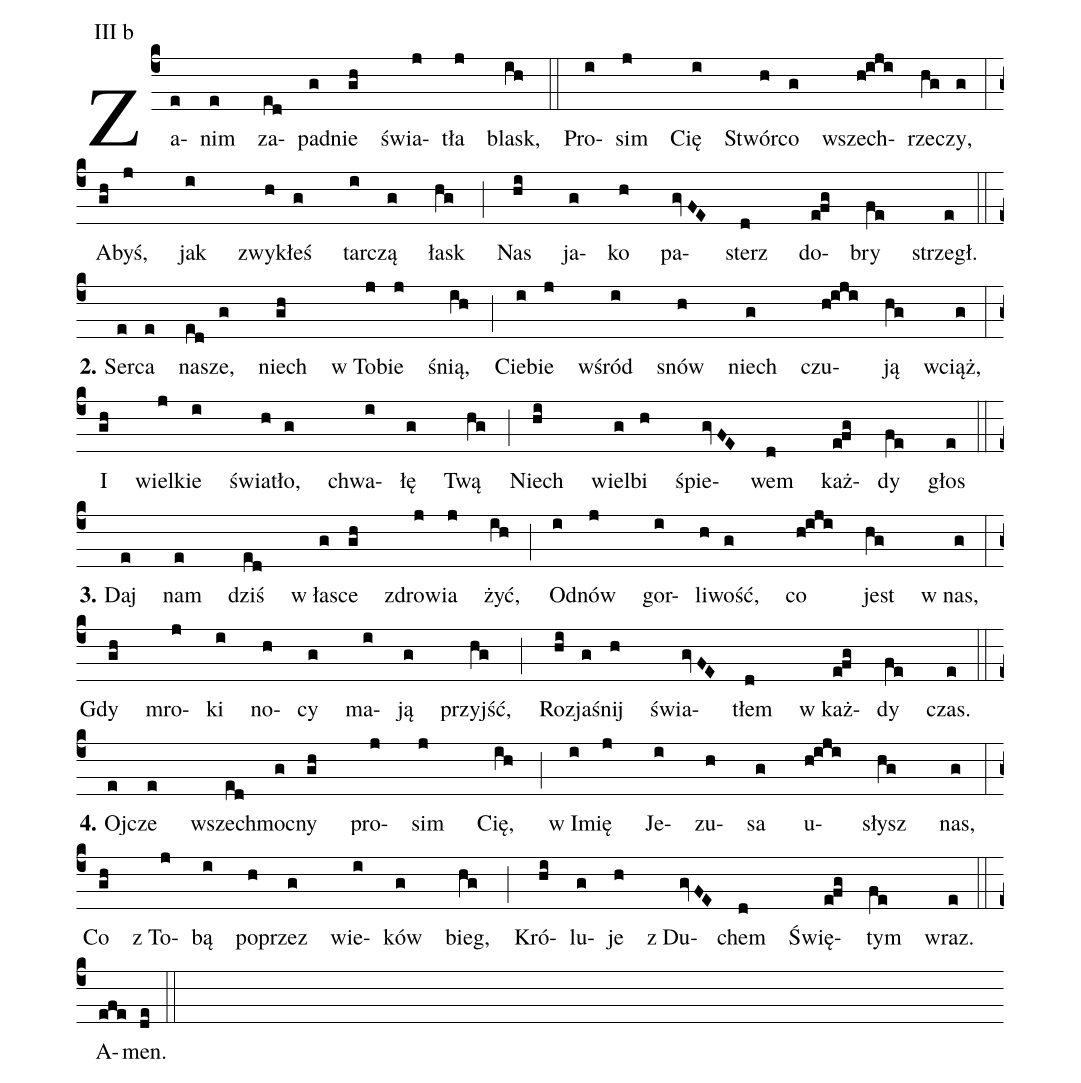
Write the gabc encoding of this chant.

annotation: III b;
%%
(c4)Za(e)nim(e) za(ed)pad(g)nie(gh) świa(j)tła(j) blask,(ih) (::)
Pro(i)sim(j) Cię(i) Stwór(h)co(g) wszech(h!iji)rze(hg)czy,(g) (:) (z)
A(gh)byś,(j) jak(i) zwy(h)kłeś(g) tar(i)czą(g) łask(hg) (;)
Nas(hi) ja(g)ko(h) pa(gvFE)sterz(d) do(efg)bry(fe) strzegł.(e) (::) (z)

<b>2. </b>Ser(e)ca(e) na(ed)sze,(g) niech(gh) w To(j)bie(j) śnią,(ih) (;)
Cie(i)bie(j) wśród(i) snów(h) niech(g) czu(h!iji)ją(hg) wciąż,(g) (:) (z)
I(gh) wiel(j)kie(i) świa(h)tło,(g) chwa(i)łę(g) Twą(hg) (;)
Niech(hi) wiel(g)bi(h) śpie(gvFE)wem(d) każ(efg)dy(fe) głos(e) (::) (z)

<b>3. </b>Daj(e) nam(e) dziś(ed) w ła(g)sce(gh) zdro(j)wia(j) żyć,(ih) (;)
Od(i)nów(j) gor(i)li(h)wość,(g) co(h!iji) jest(hg) w nas,(g) (:) (z)
Gdy(gh) mro(j)ki(i) no(h)cy(g) ma(i)ją(g) przyjść,(hg) (;)
Roz(hi)ja(g)śnij(h) świa(gvFE)tłem(d) w każ(efg)dy(fe) czas.(e) (::) (z)

<b>4. </b>Oj(e)cze(e) wszech(ed)moc(g)ny(gh) pro(j)sim(j) Cię,(ih) (;)
w I(i)mię(j) Je(i)zu(h)sa(g) u(h!iji)słysz(hg) nas,(g) (:) (z)
Co(gh) z To(j)bą(i) po(h)przez(g) wie(i)ków(g) bieg,(hg) (;)
Kró(hi)lu(g)je(h) z Du(gvFE)chem(d) Świę(efg)tym(fe) wraz.(e) (::) (z)
A(efe)men.(de) (::) (Z)
